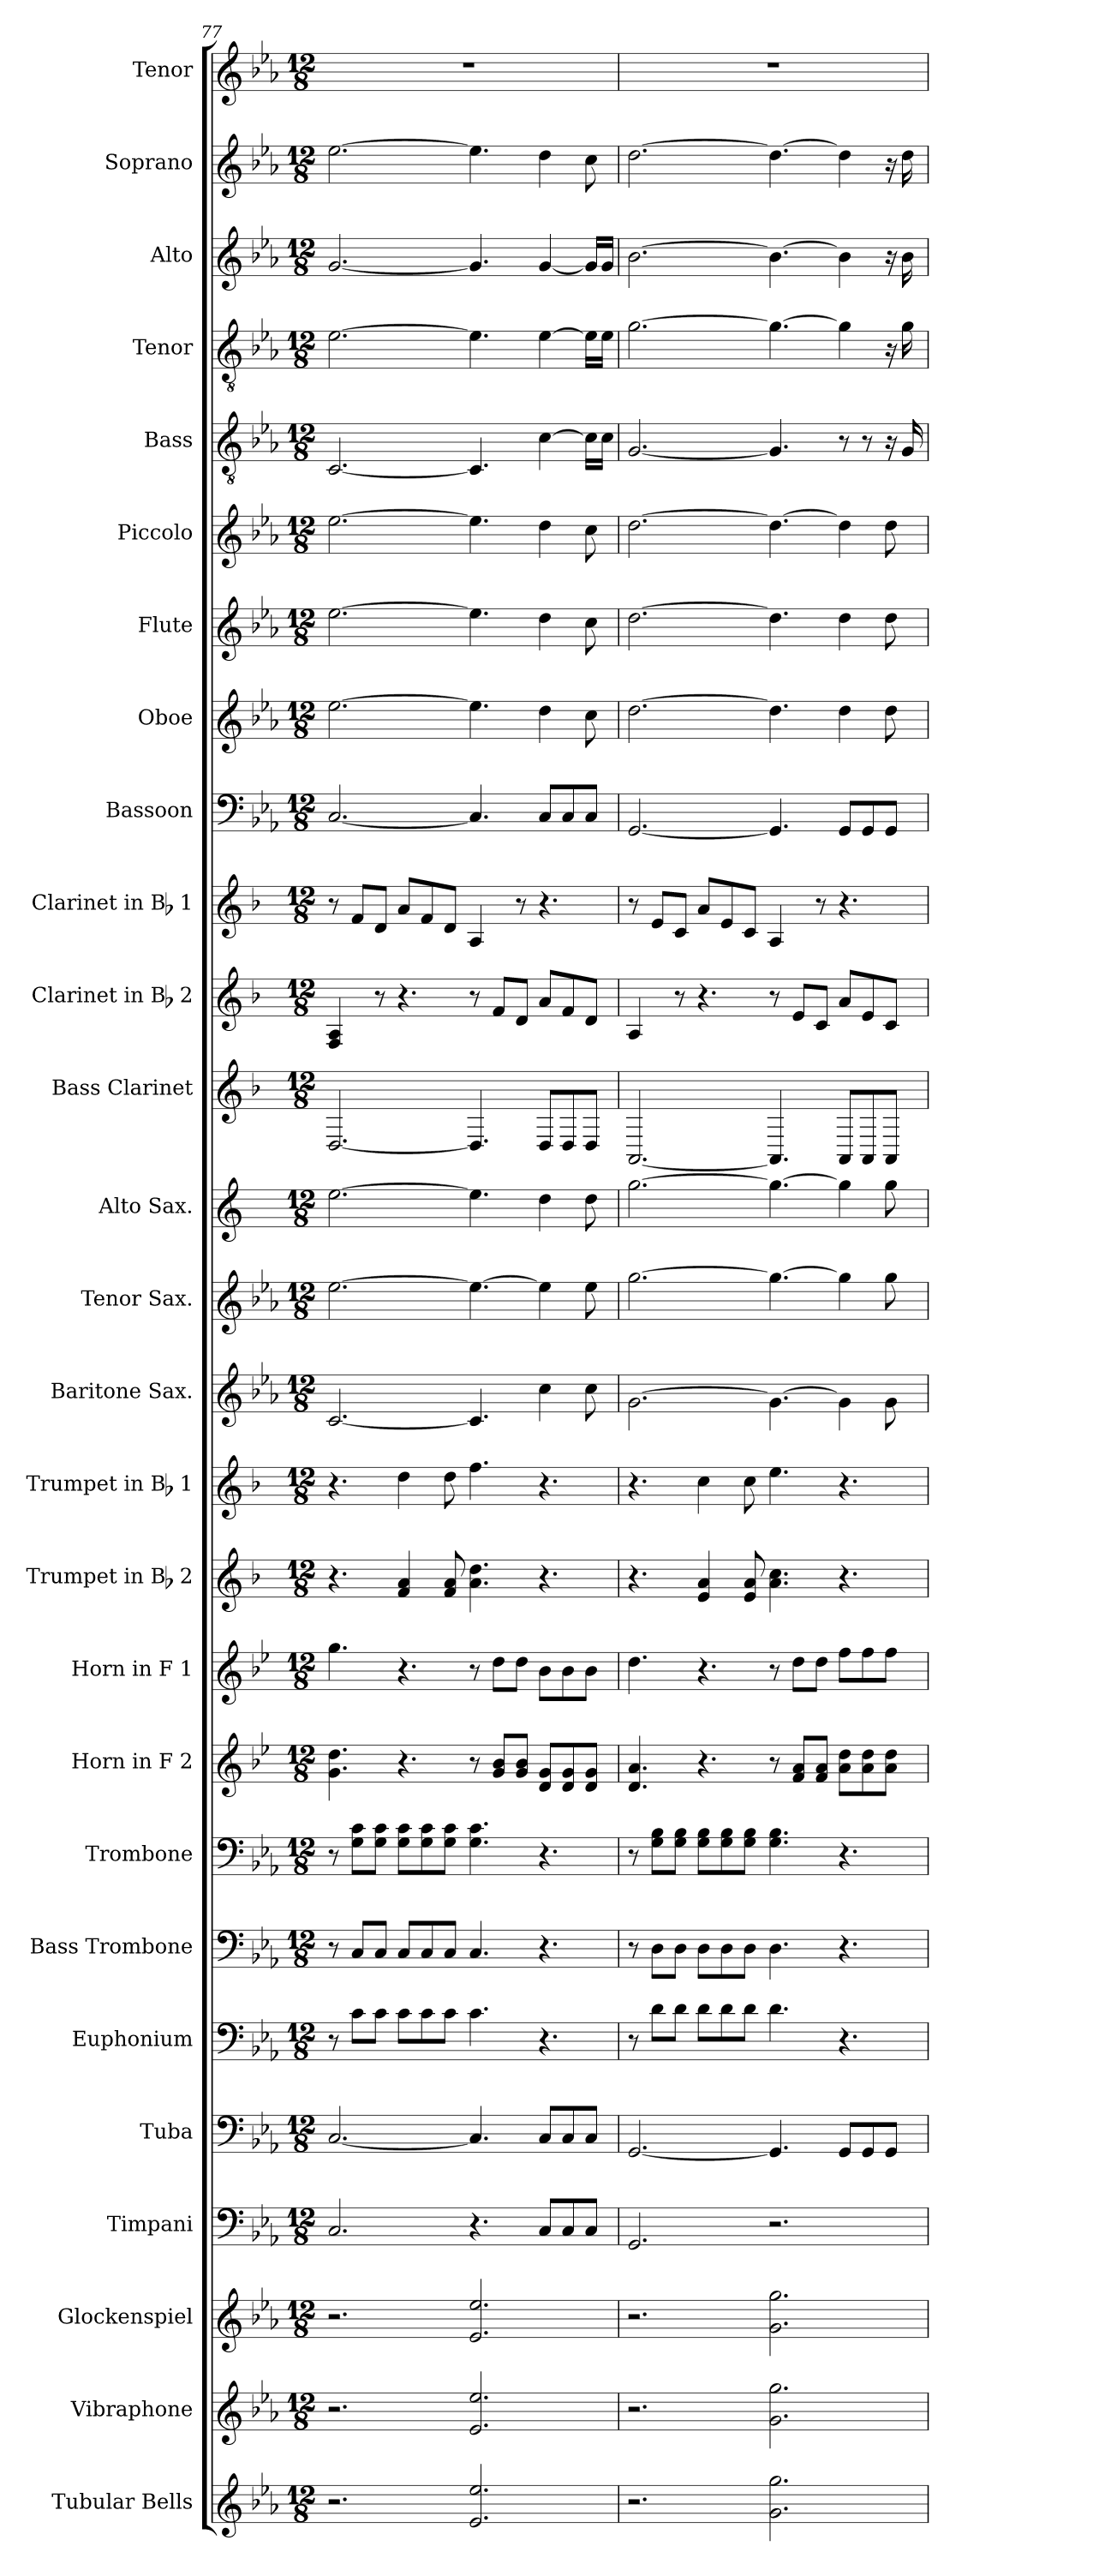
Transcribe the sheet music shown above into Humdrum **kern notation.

**kern	**kern	**kern	**kern	**kern	**kern	**kern	**kern	**kern	**kern	**kern	**kern	**kern	**kern	**kern	**kern	**kern	**kern	**kern	**kern	**kern	**kern	**kern	**kern	**kern	**kern	**kern
*part27	*part26	*part25	*part24	*part23	*part22	*part21	*part20	*part19	*part18	*part17	*part16	*part15	*part14	*part13	*part12	*part11	*part10	*part9	*part8	*part7	*part6	*part5	*part4	*part3	*part2	*part1
*staff27	*staff26	*staff25	*staff24	*staff23	*staff22	*staff21	*staff20	*staff19	*staff18	*staff17	*staff16	*staff15	*staff14	*staff13	*staff12	*staff11	*staff10	*staff9	*staff8	*staff7	*staff6	*staff5	*staff4	*staff3	*staff2	*staff1
*I"Tubular Bells	*I"Vibraphone	*I"Glockenspiel	*I"Timpani	*I"Tuba	*I"Euphonium	*I"Bass Trombone	*I"Trombone	*I"Horn in F 2	*I"Horn in F 1	*I"Trumpet in Bb 2	*I"Trumpet in Bb 1	*I"Baritone Sax.	*I"Tenor Sax.	*I"Alto Sax.	*I"Bass Clarinet	*I"Clarinet in Bb 2	*I"Clarinet in Bb 1	*I"Bassoon	*I"Oboe	*I"Flute	*I"Piccolo	*I"Bass	*I"Tenor	*I"Alto	*I"Soprano	*I"Tenor
*I'Tubular Bells	*I'Vibraphone	*I'Glockenspiel	*I'Timpani	*I'Tuba	*I'Euphonium	*I'Bass Trombone	*I'Trombone	*I'Horn in F 2	*I'Horn in F 1	*I'Trumpet in Bb 2	*I'Trumpet in Bb 1	*I'Baritone Sax.	*I'Tenor Sax.	*I'Alto Sax.	*I'Bass Clarinet	*I'Clarinet in Bb 2	*I'Clarinet in Bb 1	*I'Bassoon	*I'Oboe	*I'Flute	*I'Piccolo	*I'Bass	*I'Tenor	*I'Alto	*I'Soprano	*I'Tenor
*clefG2	*clefG2	*clefG2	*clefF4	*clefF4	*clefF4	*clefF4	*clefF4	*clefG2	*clefG2	*clefG2	*clefG2	*clefG2	*clefG2	*clefG2	*clefG2	*clefG2	*clefG2	*clefF4	*clefG2	*clefG2	*clefG2	*clefGv2	*clefGv2	*clefG2	*clefG2	*clefG2
*	*	*ITrd-14c-24	*	*	*	*	*	*ITrd4c7	*ITrd4c7	*ITrd1c2	*ITrd1c2	*ITrd12c21	*ITrd8c14	*ITrd5c9	*ITrd1c2	*ITrd1c2	*ITrd1c2	*	*	*	*ITrd-7c-12	*ITrd7c12	*ITrd7c12	*	*	*
*k[b-e-a-]	*k[b-e-a-]	*k[b-e-a-]	*k[b-e-a-]	*k[b-e-a-]	*k[b-e-a-]	*k[b-e-a-]	*k[b-e-a-]	*k[b-e-a-]	*k[b-e-a-]	*k[b-e-a-]	*k[b-e-a-]	*k[b-e-a-]	*k[b-e-a-]	*k[b-e-a-]	*k[b-e-a-]	*k[b-e-a-]	*k[b-e-a-]	*k[b-e-a-]	*k[b-e-a-]	*k[b-e-a-]	*k[b-e-a-]	*k[b-e-a-]	*k[b-e-a-]	*k[b-e-a-]	*k[b-e-a-]	*k[b-e-a-]
*E-:	*E-:	*E-:	*E-:	*E-:	*E-:	*E-:	*E-:	*E-:	*E-:	*E-:	*E-:	*E-:	*E-:	*E-:	*E-:	*E-:	*E-:	*E-:	*E-:	*E-:	*E-:	*E-:	*E-:	*E-:	*E-:	*E-:
*M12/8	*M12/8	*M12/8	*M12/8	*M12/8	*M12/8	*M12/8	*M12/8	*M12/8	*M12/8	*M12/8	*M12/8	*M12/8	*M12/8	*M12/8	*M12/8	*M12/8	*M12/8	*M12/8	*M12/8	*M12/8	*M12/8	*M12/8	*M12/8	*M12/8	*M12/8	*M12/8
=77	=77	=77	=77	=77	=77	=77	=77	=77	=77	=77	=77	=77	=77	=77	=77	=77	=77	=77	=77	=77	=77	=77	=77	=77	=77	=77
!	!	!	!	!	!	!	!	!	!	!	!	!	!	!	!	!	!	!	!	!	!	!	!	!	!	!LO:N:vis=1
2.r	2.r	2.r	2.Ci/	[<2.Ci/	8r	8r	8r	4.ci\ 4.gi	4.cci\	4.r	4.r	[<2.Ci/	[>2.e-i\	[>2.gi\	[<2.Ci/	4E-i/ 4Gi	8r	[<2.Ci/	[>2.ee-i\	[>2.ee-i\	[>2.eee-i\	[<2.CCi/	[>2.E-i\	[<2.gi/	[>2.ee-i\	1.r
.	.	.	.	.	8ci\L	8Ci/L	8Gi\ 8ciL	.	.	.	.	.	.	.	.	.	8e-i/L	.	.	.	.	.	.	.	.	.
.	.	.	.	.	8ci\J	8Ci/J	8Gi\ 8ciJ	.	.	.	.	.	.	.	.	8r	8ci/J	.	.	.	.	.	.	.	.	.
.	.	.	.	.	8ci\L	8Ci/L	8Gi\ 8ciL	4.r	4.r	4e-i/ 4gi	4cci\	.	.	.	.	4.r	8gi/L	.	.	.	.	.	.	.	.	.
.	.	.	.	.	8ci\	8Ci/	8Gi\ 8ci	.	.	.	.	.	.	.	.	.	8e-i/	.	.	.	.	.	.	.	.	.
.	.	.	.	.	8ci\J	8Ci/J	8Gi\ 8ciJ	.	.	8e-i/ 8gi	8cci\	.	.	.	.	.	8ci/J	.	.	.	.	.	.	.	.	.
2.e-i/ 2.ee-i	2.e-i/ 2.ee-i	2.eee-i/ 2.eeee-i	4.r	4.Ci/]	4.ci\	4.Ci/	4.Gi\ 4.ci	8r	8r	4.gi\ 4.cci	4.ee-i\	4.Ci/]	4.e-i\_>	4.gi\]	4.Ci/]	8r	4Gi/	4.Ci/]	4.ee-i\]	4.ee-i\]	4.eee-i\]	4.CCi/]	4.E-i\]	4.gi/]	4.ee-i\]	.
.	.	.	.	.	.	.	.	8ci/ 8e-iL	8gi\L	.	.	.	.	.	.	8e-i/L	.	.	.	.	.	.	.	.	.	.
.	.	.	.	.	.	.	.	8ci/ 8e-iJ	8gi\J	.	.	.	.	.	.	8ci/J	8r	.	.	.	.	.	.	.	.	.
.	.	.	8Ci/L	8Ci/L	4.r	4.r	4.r	8Gi/ 8ciL	8e-i\L	4.r	4.r	4ci\	4e-i\]	4fi\	8Ci/L	8gi/L	4.r	8Ci/L	4ddi\	4ddi\	4dddi\	[>4Ci\	[>4E-i\	[<4gi/	4ddi\	.
.	.	.	8Ci/	8Ci/	.	.	.	8Gi/ 8ci	8e-i\	.	.	.	.	.	8Ci/	8e-i/	.	8Ci/	.	.	.	.	.	.	.	.
.	.	.	8Ci/J	8Ci/J	.	.	.	8Gi/ 8ciJ	8e-i\J	.	.	8ci\	8e-i\	8fi\	8Ci/J	8ci/J	.	8Ci/J	8cci\	8cci\	8ccci\	16Ci\LL]	16E-i\LL]	16gi/LL]	8cci\	.
.	.	.	.	.	.	.	.	.	.	.	.	.	.	.	.	.	.	.	.	.	.	16Ci\JJ	16E-i\JJ	16gi/JJ	.	.
=78	=78	=78	=78	=78	=78	=78	=78	=78	=78	=78	=78	=78	=78	=78	=78	=78	=78	=78	=78	=78	=78	=78	=78	=78	=78	=78
!	!	!	!	!	!	!	!	!	!	!	!	!	!	!	!	!	!	!	!	!	!	!	!	!	!	!LO:N:vis=1
2.r	2.r	2.r	2.GGi/	[<2.GGi/	8r	8r	8r	4.Gi/ 4.di	4.gi\	4.r	4.r	[>2.Gi\	[>2.gi\	[>2.b-i\	[<2.GGi/	4Gi/	8r	[<2.GGi/	[>2.ddi\	[>2.ddi\	[>2.dddi\	[<2.GGi/	[>2.Gi\	[>2.b-i\	[>2.ddi\	1.r
.	.	.	.	.	8di\L	8Di\L	8Gi\ 8B-iL	.	.	.	.	.	.	.	.	.	8di/L	.	.	.	.	.	.	.	.	.
.	.	.	.	.	8di\J	8Di\J	8Gi\ 8B-iJ	.	.	.	.	.	.	.	.	8r	8B-i/J	.	.	.	.	.	.	.	.	.
.	.	.	.	.	8di\L	8Di\L	8Gi\ 8B-iL	4.r	4.r	4di/ 4gi	4b-i\	.	.	.	.	4.r	8gi/L	.	.	.	.	.	.	.	.	.
.	.	.	.	.	8di\	8Di\	8Gi\ 8B-i	.	.	.	.	.	.	.	.	.	8di/	.	.	.	.	.	.	.	.	.
.	.	.	.	.	8di\J	8Di\J	8Gi\ 8B-iJ	.	.	8di/ 8gi	8b-i\	.	.	.	.	.	8B-i/J	.	.	.	.	.	.	.	.	.
2.gi\ 2.ggi	2.gi\ 2.ggi	2.gggi\ 2.ggggi	2.r	4.GGi/]	4.di\	4.Di\	4.Gi\ 4.B-i	8r	8r	4.gi\ 4.b-i	4.ddi\	4.Gi\_>	4.gi\_>	4.b-i\_>	4.GGi/]	8r	4Gi/	4.GGi/]	4.ddi\]	4.ddi\]	4.dddi\_>	4.GGi/]	4.Gi\_>	4.b-i\_>	4.ddi\_>	.
.	.	.	.	.	.	.	.	8B-i/ 8diL	8gi\L	.	.	.	.	.	.	8di/L	.	.	.	.	.	.	.	.	.	.
.	.	.	.	.	.	.	.	8B-i/ 8diJ	8gi\J	.	.	.	.	.	.	8B-i/J	8r	.	.	.	.	.	.	.	.	.
.	.	.	.	8GGi/L	4.r	4.r	4.r	8di\ 8giL	8b-i\L	4.r	4.r	4Gi\]	4gi\]	4b-i\]	8GGi/L	8gi/L	4.r	8GGi/L	4ddi\	4ddi\	4dddi\]	8r	4Gi\]	4b-i\]	4ddi\]	.
.	.	.	.	8GGi/	.	.	.	8di\ 8gi	8b-i\	.	.	.	.	.	8GGi/	8di/	.	8GGi/	.	.	.	8r	.	.	.	.
.	.	.	.	8GGi/J	.	.	.	8di\ 8giJ	8b-i\J	.	.	8Gi\	8gi\	8b-i\	8GGi/J	8B-i/J	.	8GGi/J	8ddi\	8ddi\	8dddi\	16r	16r	16r	16r	.
.	.	.	.	.	.	.	.	.	.	.	.	.	.	.	.	.	.	.	.	.	.	16GGi/	16Gi\	16b-i\	16ddi\	.
=	=	=	=	=	=	=	=	=	=	=	=	=	=	=	=	=	=	=	=	=	=	=	=	=	=	=
*-	*-	*-	*-	*-	*-	*-	*-	*-	*-	*-	*-	*-	*-	*-	*-	*-	*-	*-	*-	*-	*-	*-	*-	*-	*-	*-
